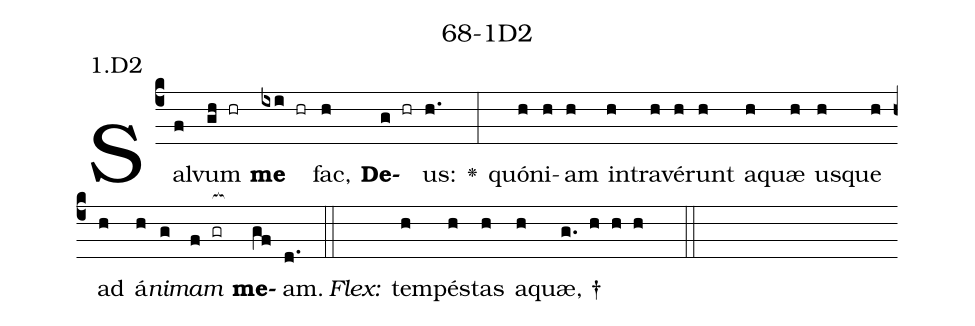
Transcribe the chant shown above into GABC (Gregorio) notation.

name: 68-1D2;
annotation: 1.D2;
%%
(c4)Sal(f)vum(gh hr) <b>me</b>(ixi hr) fac,(h) <b>De</b>(g hr)us:(h.) <v>\greheightstar</v>(:) quón(h)i(h)am(h) in(h)tra(h)vé(h)runt(h) a(h)quæ(h) us(h)que(h) ad(h) á(h)<i>ni</i>(g)<i>mam</i>(f gr[ocb:1{]) <b>me</b>(gf[ocb:0}])am.(d.) (::)
<i>Flex:</i>()  tem(h)pés(h)tas(h) a(h)quæ, †(g. h h h  ::)

%E(h) u(h) o(g) u(f) a(gf) e.(d.) (::)
